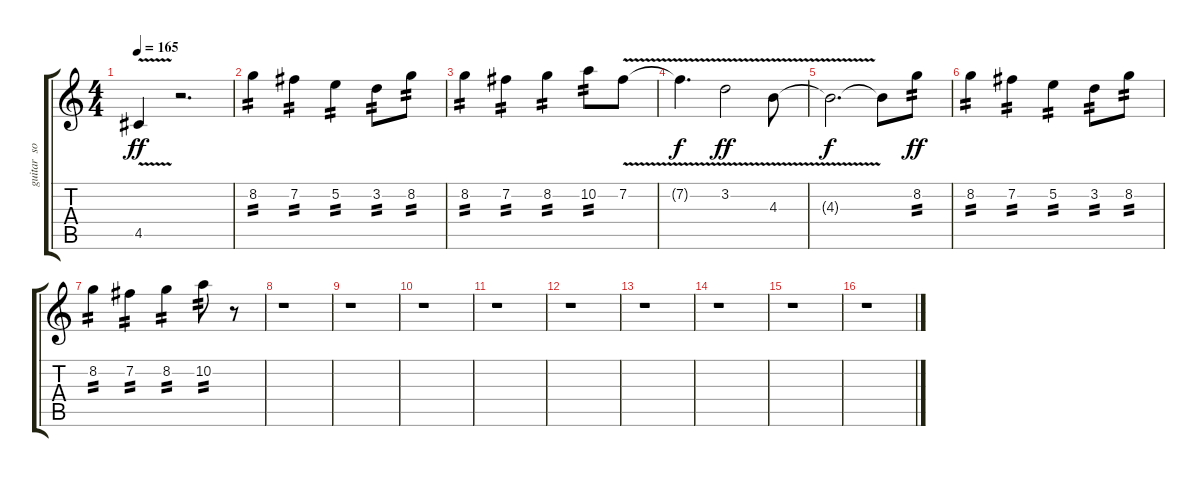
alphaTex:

\track ("guitar  solo  three" "guitar  so") {instrument overdrivenguitar}
\staff {score tabs}
\tuning (E4 B3 G3 D3 A2 E2) {hide}
\ts (4 4)
\tempo 165
\clef g2
\ks c
4.5{v}.4{dy ff} r.2{d} |
8.2.4{tp 2} 7.2.4{tp 2} 5.2.4{tp 2} 3.2.8{tp 2} 8.2.8{tp 2} |
8.2.4{tp 2} 7.2.4{tp 2} 8.2.4{tp 2} 10.2.8{tp 2} 7.2{v}.8 |
7.2{t}.4{d dy f} 3.2{v}.2{dy ff} 4.3{v}.8 |
4.3{t}.2{d dy f} 4.3{t}.8 8.2.8{tp 2 dy ff} |
8.2.4{tp 2} 7.2.4{tp 2} 5.2.4{tp 2} 3.2.8{tp 2} 8.2.8{tp 2} |
8.2.4{tp 2} 7.2.4{tp 2} 8.2.4{tp 2} 10.2.8{tp 2} r.8 |
r.1 |
r.1 |
r.1 |
r.1 |
r.1 |
r.1 |
r.1 |
r.1 |
r.1
